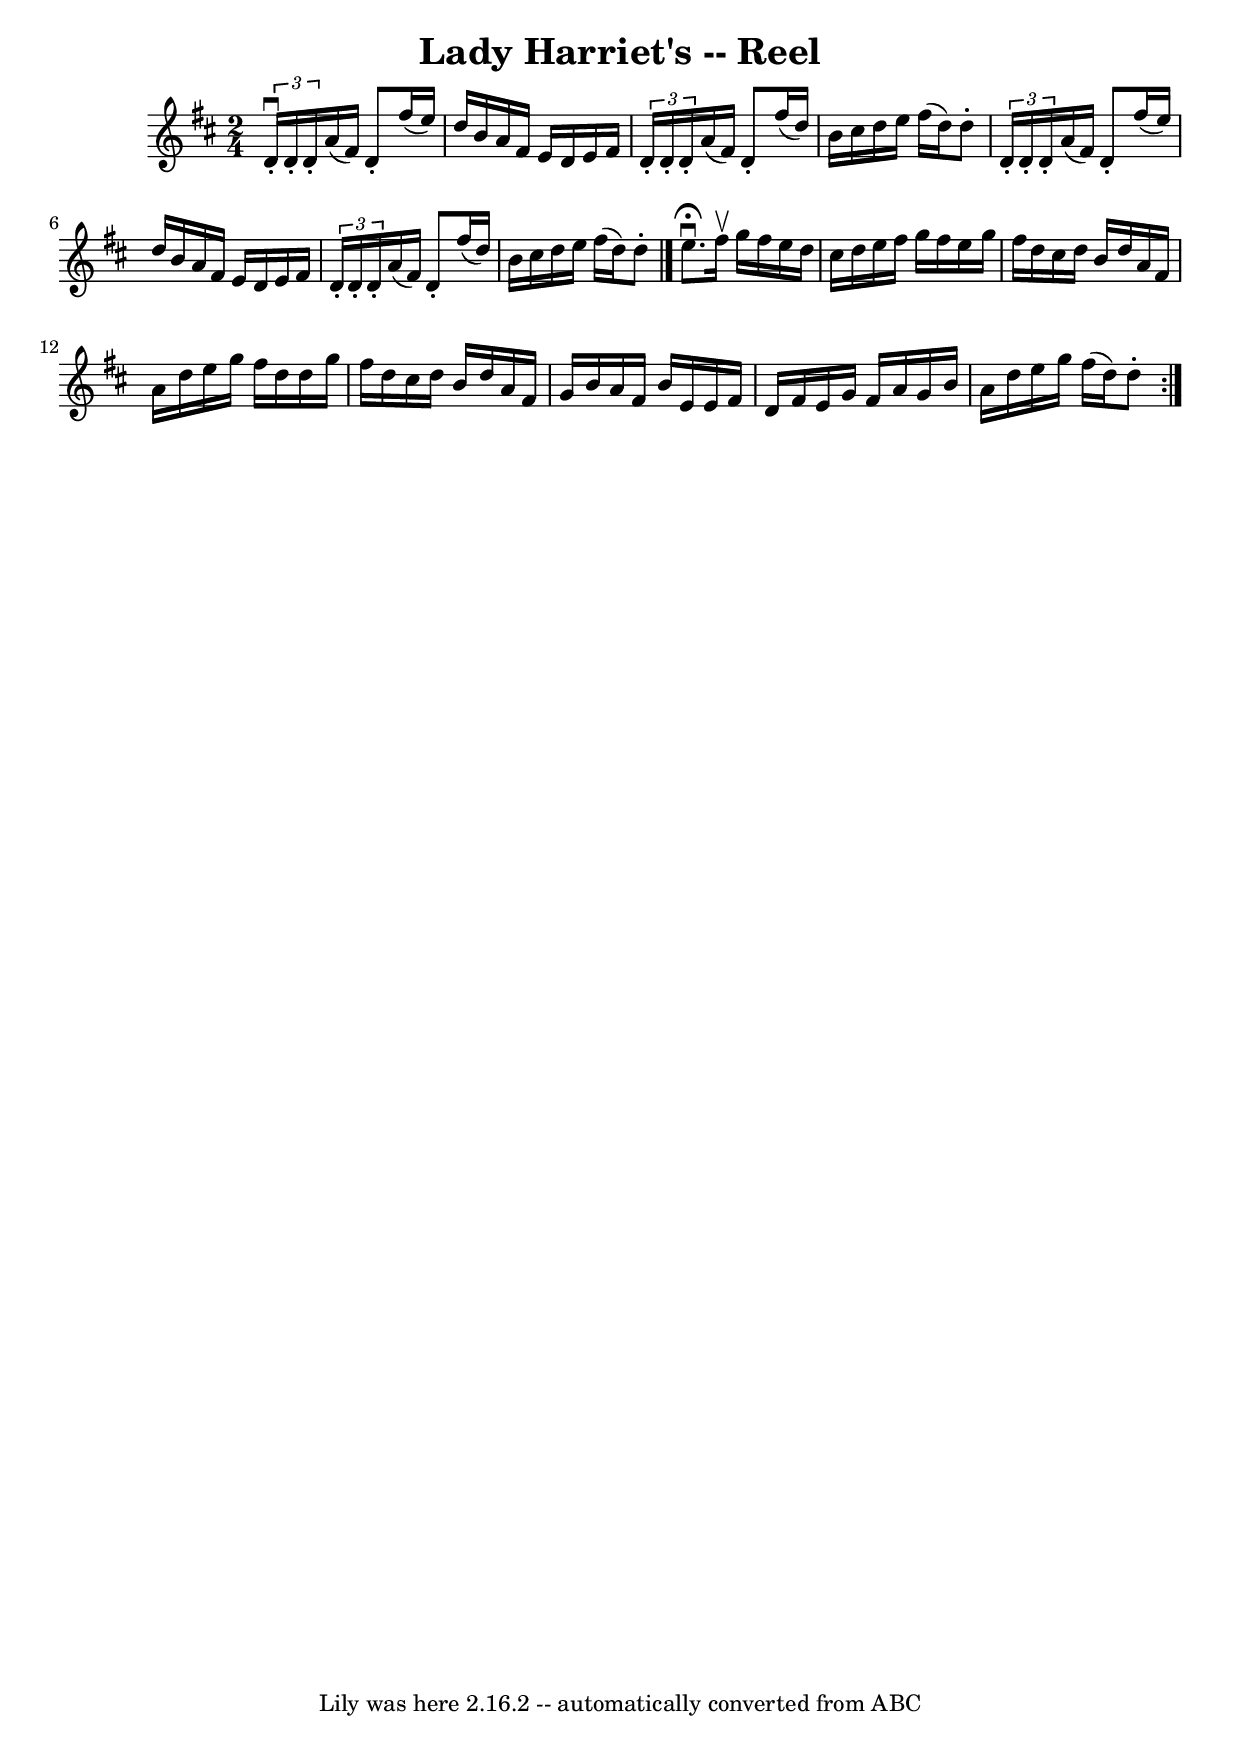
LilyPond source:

\version "2.16.2"
\include "Mammoth.ily"
\header {
  %% book = "Ryan's Mammoth Collection"
  crossRefNumber = "1"
  footnotes = "\\\\248"
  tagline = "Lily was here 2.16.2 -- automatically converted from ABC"
  title = "Lady Harriet's -- Reel"

}
voicedefault =  {


  \time 2/4 
  \key d \major
   \times 2/3 { d'16^\downbow-. d'16 -. d'16 -. 
			     } 
  a'16 (fis'16) d'8 -. fis''16 (e''16)   |
  d''16    
  b'16 a'16 fis'16 e'16 d'16 e'16 fis'16    |
  
  \times 2/3 { d'16 -. d'16 -. d'16 -. 
	     } a'16 (fis'16) d'8 -.   
  fis''16 (d''16)   |
  b'16 cis''16 d''16 e''16    
  fis''16 (d''16) d''8 -.   |
  \times 2/3 { d'16 -. d'16 -. 
	       d'16 -. 
	     } a'16 (fis'16) d'8 -. fis''16 (e''16)   |
  
  d''16 b'16 a'16 fis'16 e'16 d'16 e'16 fis'16    |
  
  \times 2/3 { d'16 -. d'16 -. d'16 -. 
	     } a'16 (fis'16) d'8 -.   
  fis''16 (d''16)   |
  b'16 cis''16 d''16 e''16    
  fis''16 (d''16) d''8 -.   \bar "|."     
  \repeat volta 2 {
    e''8. 
    ^\fermata^\downbow fis''16^\upbow g''16 fis''16 e''16 d''16    
    |
    cis''16 d''16 e''16 fis''16 g''16 fis''16 e''16    
    g''16    |
    fis''16 d''16 cis''16 d''16 b'16 d''16    
    a'16 fis'16    |
    a'16 d''16 e''16 g''16 fis''16    
    d''16 d''16 g''16    |
    fis''16 d''16 cis''16 d''16    
    b'16 d''16 a'16 fis'16    |
    g'16 b'16 a'16 fis'16    
    b'16 e'16 e'16 fis'16    |
    d'16 fis'16 e'16 g'16    
    fis'16 a'16 g'16 b'16    |
    a'16 d''16 e''16 g''16    
    fis''16 (d''16) d''8 -.     
  }   

}

\score{
  <<

    \context Staff="default"
    {
      \voicedefault 
      
    }

  >>
  \layout {
    
  }
  \midi {
  }

}
